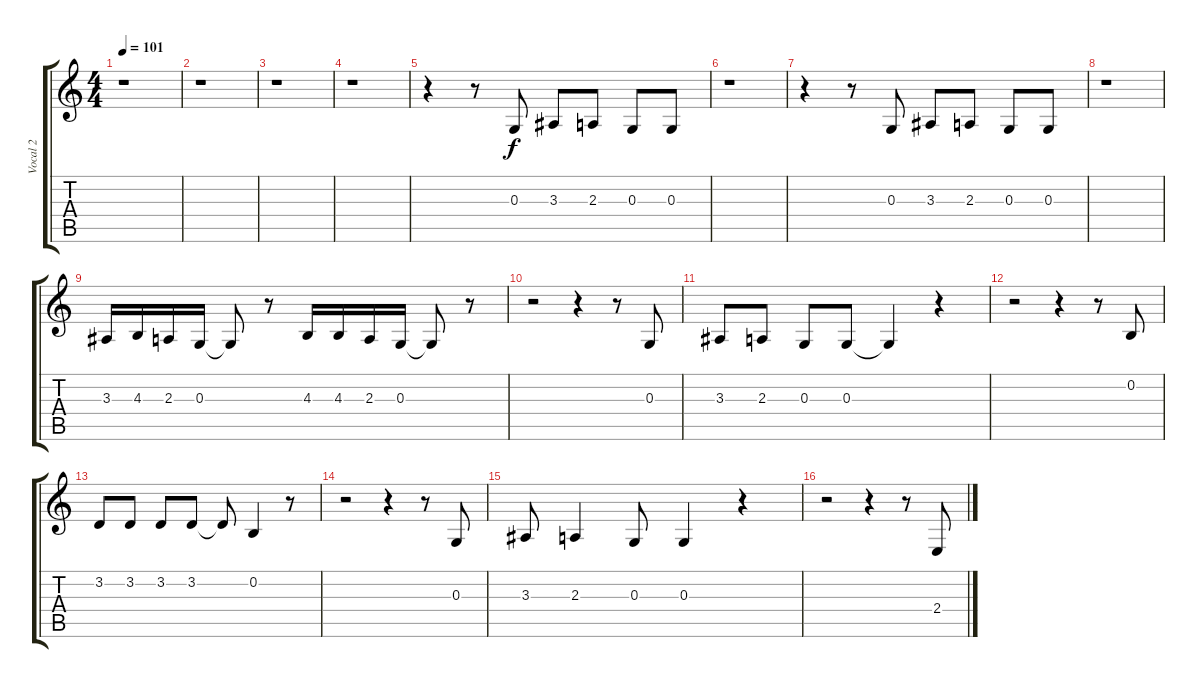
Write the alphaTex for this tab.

\track ("Vocal 2" "Vocal 2") {instrument baritonesax}
\staff {score tabs}
\tuning (E4 B3 G3 D3 A2 E2) {hide}
\ts (4 4)
\tempo 101
\clef g2
\ks c
r.1{dy f} |
r.1 |
r.1 |
r.1 |
r.4 r.8 0.3.8 3.3.8 2.3.8 0.3.8 0.3.8 |
r.1 |
r.4 r.8 0.3.8 3.3.8 2.3.8 0.3.8 0.3.8 |
r.1 |
3.3.16 4.3.16 2.3.16 0.3.16 0.3{t}.8 r.8 4.3.16 4.3.16 2.3.16 0.3.16 0.3{t}.8 r.8 |
r.2 r.4 r.8 0.3.8 |
3.3.8 2.3.8 0.3.8 0.3.8 0.3{t}.4 r.4 |
r.2 r.4 r.8 0.2.8 |
3.2.8 3.2.8 3.2.8 3.2.8 3.2{t}.8 0.2.4 r.8 |
r.2 r.4 r.8 0.3.8 |
3.3.8 2.3.4 0.3.8 0.3.4 r.4 |
r.2 r.4 r.8 2.4.8
